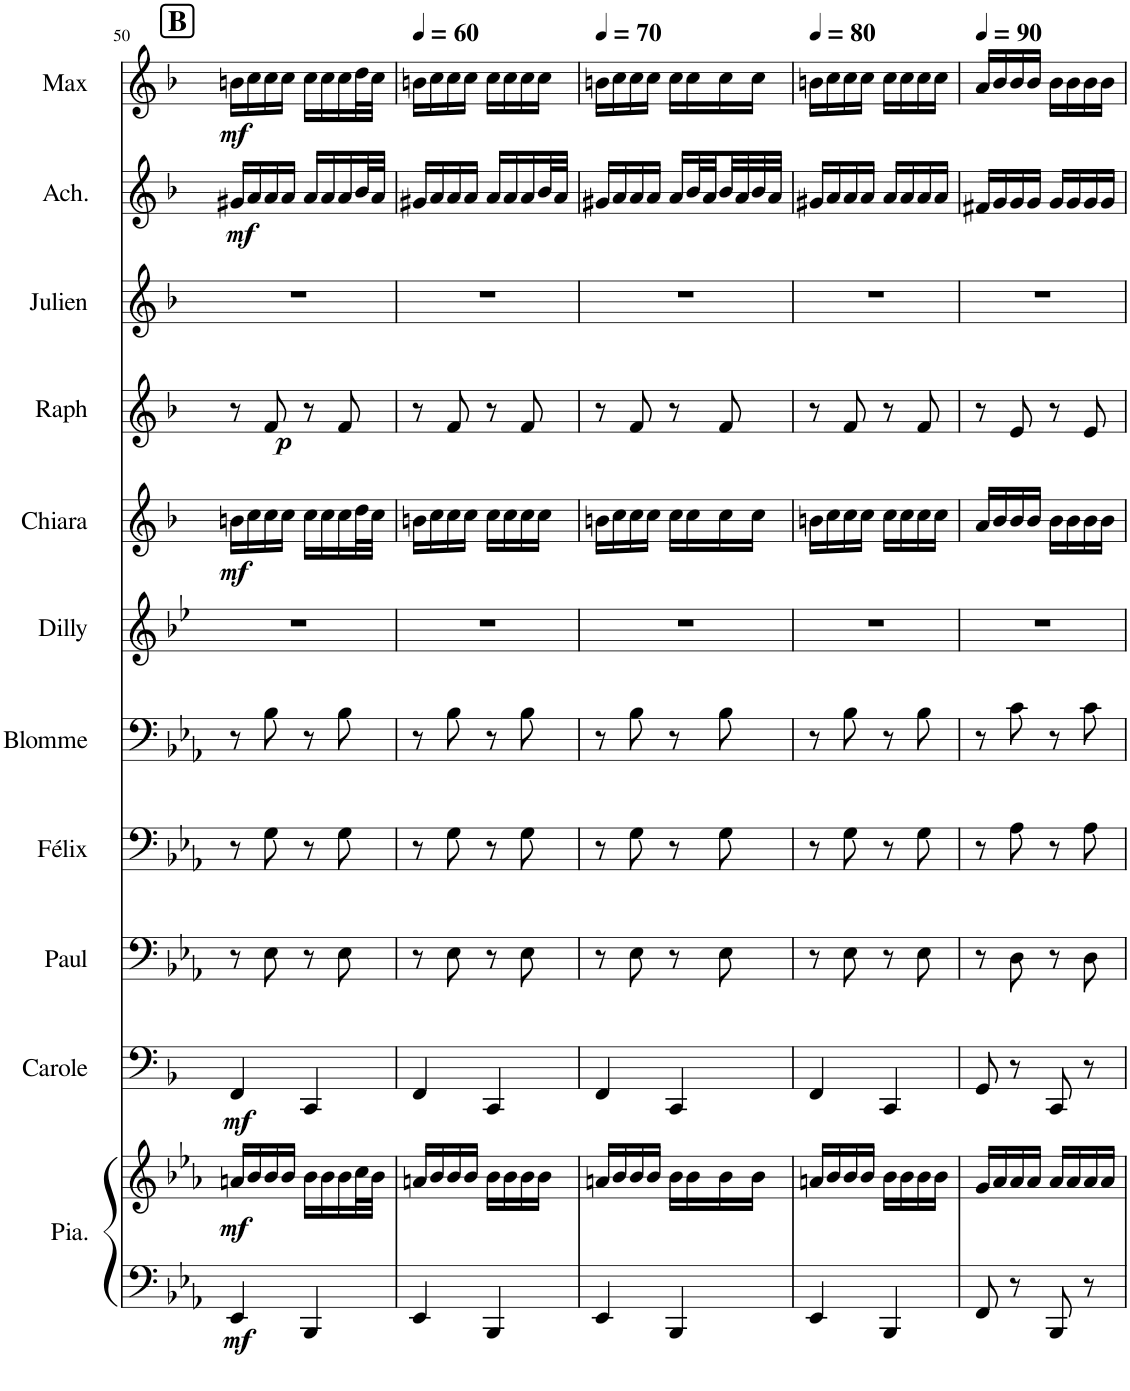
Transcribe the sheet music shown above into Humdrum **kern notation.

**kern	**kern	**dynam	**kern	**dynam	**kern	**kern	**kern	**kern	**kern	**dynam	**kern	**dynam	**kern	**kern	**dynam	**kern	**dynam
*part11	*part11	*part11	*part10	*part10	*part9	*part8	*part7	*part6	*part5	*part5	*part4	*part4	*part3	*part2	*part2	*part1	*part1
*staff12	*staff11	*staff11/12	*staff10	*staff10	*staff9	*staff8	*staff7	*staff6	*staff5	*staff5	*staff4	*staff4	*staff3	*staff2	*staff2	*staff1	*staff1
*I"Piano	*	*	*I"Carole	*	*I"Paul	*I"Félix	*I"Blomme	*I"Dilly	*I"Chiara	*	*I"Raphaël	*	*I"Frou-Frou	*I"Achille	*	*I"Maxime	*
*I'Pia.	*	*	*I'Carole	*	*I'Paul	*I'Félix	*I'Blomme	*I'Dilly	*I'Chiara	*	*I'Raph	*	*	*I'Ach.	*	*I'Max	*
!!LO:PB:g=z
*clefF4	*clefG2	*	*clefF4	*	*clefF4	*clefF4	*clefF4	*clefG2	*clefG2	*	*clefG2	*	*clefG2	*clefG2	*	*clefG2	*
*	*	*	*Trd1c2	*	*	*	*	*Trd4c7	*Trd1c2	*	*Trd1c2	*	*Trd1c2	*Trd1c2	*	*Trd1c2	*
*k[b-e-a-]	*k[b-e-a-]	*	*k[b-]	*	*k[b-e-a-]	*k[b-e-a-]	*k[b-e-a-]	*k[b-e-]	*k[b-]	*	*k[b-]	*	*k[b-]	*k[b-]	*	*k[b-]	*
*M2/4	*M2/4	*	*M2/4	*	*M2/4	*M2/4	*M2/4	*M2/4	*M2/4	*	*M2/4	*	*M2/4	*M2/4	*	*M2/4	*
!!LO:REH:place=s1:a:B:cj:fs=14:t=B
=50	=50	=50	=50	=50	=50	=50	=50	=50	=50	=50	=50	=50	=50	=50	=50	=50	=50
!	!	!LO:DY:b=2	!	!	!	!	!	!	!	!	!	!	!	!	!	!	!
!	!	!LO:DY:n=1:b	!	!LO:DY:b	!	!	!	!	!	!LO:DY:b	!	!	!	!	!LO:DY:b	!	!LO:DY:b
4EE-/	16an/LL	mf mf	4FF/	mf	8r	8r	8r	2r	16bn\LL	mf	8r	.	2r	16g#X/LL	mf	16bn\LL	mf
.	16b-/	.	.	.	.	.	.	.	16cc\	.	.	.	.	16a/	.	16cc\	.
!	!	!	!	!	!	!	!	!	!	!	!	!LO:DY:b	!	!	!	!	!
.	16b-/	.	.	.	8E-\	8G\	8B-\	.	16cc\	.	8f/	p	.	16a/	.	16cc\	.
.	16b-/JJ	.	.	.	.	.	.	.	16cc\JJ	.	.	.	.	16a/JJ	.	16cc\JJ	.
4BBB-/	16b-\LL	.	4CC/	.	8r	8r	8r	.	16cc\LL	.	8r	.	.	16a/LL	.	16cc\LL	.
.	16b-\	.	.	.	.	.	.	.	16cc\	.	.	.	.	16a/	.	16cc\	.
.	16b-\	.	.	.	8E-\	8G\	8B-\	.	16cc\	.	8f/	.	.	16a/	.	16cc\	.
.	32cc\L	.	.	.	.	.	.	.	32dd\L	.	.	.	.	32b-/L	.	32dd\L	.
.	32b-\JJJ	.	.	.	.	.	.	.	32cc\JJJ	.	.	.	.	32a/JJJ	.	32cc\JJJ	.
=51	=51	=51	=51	=51	=51	=51	=51	=51	=51	=51	=51	=51	=51	=51	=51	=51	=51
*	*	*	*	*	*	*	*	*	*	*	*	*	*	*	*	*MM60	*
4EE-/	16an/LL	.	4FF/	.	8r	8r	8r	2r	16bn\LL	.	8r	.	2r	16g#X/LL	.	16bn\LL	.
.	16b-/	.	.	.	.	.	.	.	16cc\	.	.	.	.	16a/	.	16cc\	.
.	16b-/	.	.	.	8E-\	8G\	8B-\	.	16cc\	.	8f/	.	.	16a/	.	16cc\	.
.	16b-/JJ	.	.	.	.	.	.	.	16cc\JJ	.	.	.	.	16a/JJ	.	16cc\JJ	.
4BBB-/	16b-\LL	.	4CC/	.	8r	8r	8r	.	16cc\LL	.	8r	.	.	16a/LL	.	16cc\LL	.
.	16b-\	.	.	.	.	.	.	.	16cc\	.	.	.	.	16a/	.	16cc\	.
.	16b-\	.	.	.	8E-\	8G\	8B-\	.	16cc\	.	8f/	.	.	16a/	.	16cc\	.
.	16b-\JJ	.	.	.	.	.	.	.	16cc\JJ	.	.	.	.	32b-/L	.	16cc\JJ	.
.	.	.	.	.	.	.	.	.	.	.	.	.	.	32a/JJJ	.	.	.
=52	=52	=52	=52	=52	=52	=52	=52	=52	=52	=52	=52	=52	=52	=52	=52	=52	=52
*	*	*	*	*	*	*	*	*	*	*	*	*	*	*	*	*MM70	*
4EE-/	16an/LL	.	4FF/	.	8r	8r	8r	2r	16bn\LL	.	8r	.	2r	16g#X/LL	.	16bn\LL	.
.	16b-/	.	.	.	.	.	.	.	16cc\	.	.	.	.	16a/	.	16cc\	.
.	16b-/	.	.	.	8E-\	8G\	8B-\	.	16cc\	.	8f/	.	.	16a/	.	16cc\	.
.	16b-/JJ	.	.	.	.	.	.	.	16cc\JJ	.	.	.	.	16a/JJ	.	16cc\JJ	.
4BBB-/	16b-\LL	.	4CC/	.	8r	8r	8r	.	16cc\LL	.	8r	.	.	16a/LL	.	16cc\LL	.
.	16b-\	.	.	.	.	.	.	.	16cc\	.	.	.	.	32b-/L	.	16cc\	.
.	.	.	.	.	.	.	.	.	.	.	.	.	.	32a/	.	.	.
.	16b-\	.	.	.	8E-\	8G\	8B-\	.	16cc\	.	8f/	.	.	32b-/	.	16cc\	.
.	.	.	.	.	.	.	.	.	.	.	.	.	.	32a/	.	.	.
.	16b-\JJ	.	.	.	.	.	.	.	16cc\JJ	.	.	.	.	32b-/	.	16cc\JJ	.
.	.	.	.	.	.	.	.	.	.	.	.	.	.	32a/JJJ	.	.	.
=53	=53	=53	=53	=53	=53	=53	=53	=53	=53	=53	=53	=53	=53	=53	=53	=53	=53
*	*	*	*	*	*	*	*	*	*	*	*	*	*	*	*	*MM80	*
4EE-/	16an/LL	.	4FF/	.	8r	8r	8r	2r	16bn\LL	.	8r	.	2r	16g#X/LL	.	16bn\LL	.
.	16b-/	.	.	.	.	.	.	.	16cc\	.	.	.	.	16a/	.	16cc\	.
.	16b-/	.	.	.	8E-\	8G\	8B-\	.	16cc\	.	8f/	.	.	16a/	.	16cc\	.
.	16b-/JJ	.	.	.	.	.	.	.	16cc\JJ	.	.	.	.	16a/JJ	.	16cc\JJ	.
4BBB-/	16b-\LL	.	4CC/	.	8r	8r	8r	.	16cc\LL	.	8r	.	.	16a/LL	.	16cc\LL	.
.	16b-\	.	.	.	.	.	.	.	16cc\	.	.	.	.	16a/	.	16cc\	.
.	16b-\	.	.	.	8E-\	8G\	8B-\	.	16cc\	.	8f/	.	.	16a/	.	16cc\	.
.	16b-\JJ	.	.	.	.	.	.	.	16cc\JJ	.	.	.	.	16a/JJ	.	16cc\JJ	.
=54	=54	=54	=54	=54	=54	=54	=54	=54	=54	=54	=54	=54	=54	=54	=54	=54	=54
*	*	*	*	*	*	*	*	*	*	*	*	*	*	*	*	*MM90	*
8FF/	16g/LL	.	8GG/	.	8r	8r	8r	2r	16a/LL	.	8r	.	2r	16f#X/LL	.	16a/LL	.
.	16a-/	.	.	.	.	.	.	.	16b-/	.	.	.	.	16g/	.	16b-/	.
8r	16a-/	.	8r	.	8D\	8A-\	8c\	.	16b-/	.	8e/	.	.	16g/	.	16b-/	.
.	16a-/JJ	.	.	.	.	.	.	.	16b-/JJ	.	.	.	.	16g/JJ	.	16b-/JJ	.
8BBB-/	16a-/LL	.	8CC/	.	8r	8r	8r	.	16b-\LL	.	8r	.	.	16g/LL	.	16b-\LL	.
.	16a-/	.	.	.	.	.	.	.	16b-\	.	.	.	.	16g/	.	16b-\	.
8r	16a-/	.	8r	.	8D\	8A-\	8c\	.	16b-\	.	8e/	.	.	16g/	.	16b-\	.
.	16a-/JJ	.	.	.	.	.	.	.	16b-\JJ	.	.	.	.	16g/JJ	.	16b-\JJ	.
=	=	=	=	=	=	=	=	=	=	=	=	=	=	=	=	=	=
*-	*-	*-	*-	*-	*-	*-	*-	*-	*-	*-	*-	*-	*-	*-	*-	*-	*-
